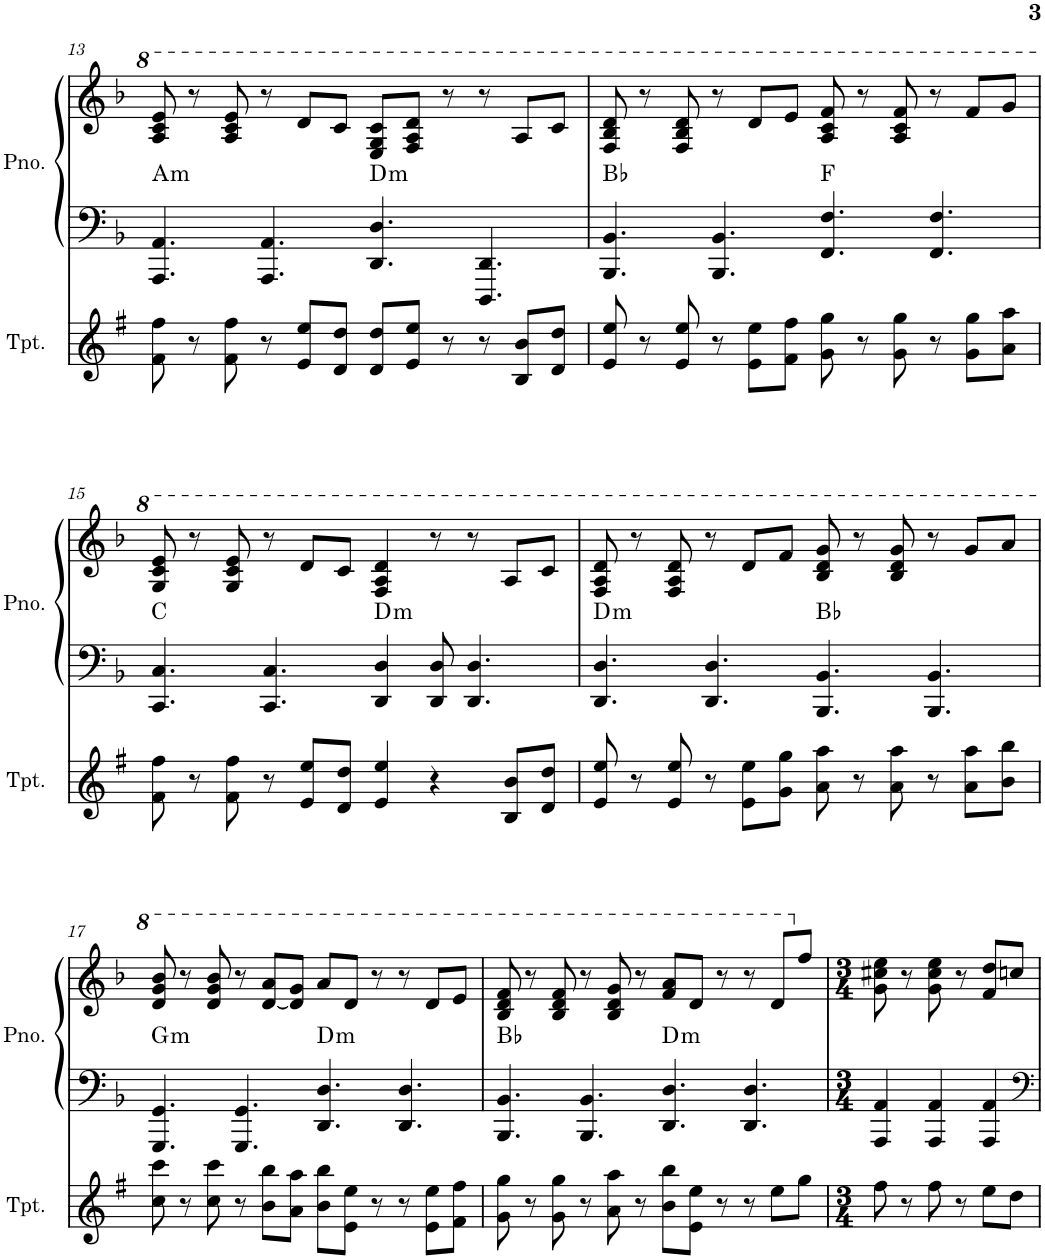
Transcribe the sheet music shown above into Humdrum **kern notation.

**kern	**kern	**kern	**harte
*part2	*part1	*part1	*part1
*staff3	*staff2	*staff1	*
*I"Trumpet Bb	*I"Piano	*	*
*I'Tpt.	*I'Pno.	*	*
!!LO:PB:g=z
*clefG2	*clefF4	*clefG2	*
*Trd1c2	*	*	*
*k[f#]	*k[b-]	*k[b-]	*
*M12/8	*M12/8	*M12/8	*
=13	=13	=13	=13
!	!	!	!LO:H:kt=m
8f#\ 8ff#\	4.AAA/ 4.AA/	8a/ 8cc/ 8ee/	A:min
8r	.	8r	.
8f#\ 8ff#\	.	8a/ 8cc/ 8ee/	.
8r	4.AAA/ 4.AA/	8r	.
8e/ 8ee/L	.	8dd/L	.
8d/ 8dd/J	.	8cc/J	.
!	!	!	!LO:H:kt=m
8d/ 8dd/L	4.DD/ 4.D/	8e/ 8g/ 8cc/L	D:min
8e/ 8ee/J	.	8f/ 8a/ 8dd/J	.
8r	.	8r	.
8r	4.DDD/ 4.DD/	8r	.
8B/ 8b/L	.	8a/L	.
8d/ 8dd/J	.	8cc/J	.
=14	=14	=14	=14
8e/ 8ee/	4.BBB-/ 4.BB-/	8f/ 8b-/ 8dd/	Bb:maj
8r	.	8r	.
8e/ 8ee/	.	8f/ 8b-/ 8dd/	.
8r	4.BBB-/ 4.BB-/	8r	.
8e\ 8ee\L	.	8dd/L	.
8f#\ 8ff#\J	.	8ee/J	.
8g\ 8gg\	4.FF/ 4.F/	8a/ 8cc/ 8ff/	F:maj
8r	.	8r	.
8g\ 8gg\	.	8a/ 8cc/ 8ff/	.
8r	4.FF/ 4.F/	8r	.
8g\ 8gg\L	.	8ff/L	.
8a\ 8aa\J	.	8gg/J	.
!!LO:LB:g=z
=15	=15	=15	=15
8f#\ 8ff#\	4.CC/ 4.C/	8g/ 8cc/ 8ee/	C:maj
8r	.	8r	.
8f#\ 8ff#\	.	8g/ 8cc/ 8ee/	.
8r	4.CC/ 4.C/	8r	.
8e/ 8ee/L	.	8dd/L	.
8d/ 8dd/J	.	8cc/J	.
!	!	!	!LO:H:kt=m
4e/ 4ee/	4DD/ 4D/	4f/ 4a/ 4dd/	D:min
4r	8DD/ 8D/	8r	.
.	4.DD/ 4.D/	8r	.
8B/ 8b/L	.	8a/L	.
8d/ 8dd/J	.	8cc/J	.
=16	=16	=16	=16
!	!	!	!LO:H:kt=m
8e/ 8ee/	4.DD/ 4.D/	8f/ 8a/ 8dd/	D:min
8r	.	8r	.
8e/ 8ee/	.	8f/ 8a/ 8dd/	.
8r	4.DD/ 4.D/	8r	.
8e\ 8ee\L	.	8dd/L	.
8g\ 8gg\J	.	8ff/J	.
8a\ 8aa\	4.BBB-/ 4.BB-/	8b-/ 8dd/ 8gg/	Bb:maj
8r	.	8r	.
8a\ 8aa\	.	8b-/ 8dd/ 8gg/	.
8r	4.BBB-/ 4.BB-/	8r	.
8a\ 8aa\L	.	8gg/L	.
8b\ 8bb\J	.	8aa/J	.
!!LO:LB:g=z
=17	=17	=17	=17
!	!	!	!LO:H:kt=m
8cc\ 8ccc\	4.GGG/ 4.GG/	8dd/ 8gg/ 8bb-/	G:min
8r	.	8r	.
8cc\ 8ccc\	.	8dd/ 8gg/ 8bb-/	.
8r	4.GGG/ 4.GG/	8r	.
8b\ 8bb\L	.	[8dd/ 8aa/L	.
8a\ 8aa\J	.	8dd/] 8gg/J	.
!	!	!	!LO:H:kt=m
8b\ 8bb\L	4.DD/ 4.D/	8aa/L	D:min
8e\ 8ee\J	.	8dd/J	.
8r	.	8r	.
8r	4.DD/ 4.D/	8r	.
8e\ 8ee\L	.	8dd/L	.
8f#\ 8ff#\J	.	8ee/J	.
=18	=18	=18	=18
8g\ 8gg\	4.BBB-/ 4.BB-/	8b-/ 8dd/ 8ff/	Bb:maj
8r	.	8r	.
8g\ 8gg\	.	8b-/ 8dd/ 8ff/	.
8r	4.BBB-/ 4.BB-/	8r	.
8a\ 8aa\	.	8b-/ 8dd/ 8gg/	.
8r	.	8r	.
!	!	!	!LO:H:kt=m
8b\ 8bb\L	4.DD/ 4.D/	8ff/ 8aa/L	D:min
8e\ 8ee\J	.	8dd/J	.
8r	.	8r	.
8r	4.DD/ 4.D/	8r	.
8ee\L	.	8dd/L	.
8gg\J	.	8ff/J	.
=19	=19	=19	=19
*M3/4	*M3/4	*M3/4	*
8ff#\	4AAA/ 4AA/	8g\ 8cc#X\ 8ee\	.
8r	.	8r	.
8ff#\	4AAA/ 4AA/	8g\ 8cc#\ 8ee\	.
8r	.	8r	.
8ee\L	4AAA/ 4AA/	8f/ 8dd/L	.
8dd\J	.	8ccn/J	.
=	=	=	=
*-	*-	*-	*-
